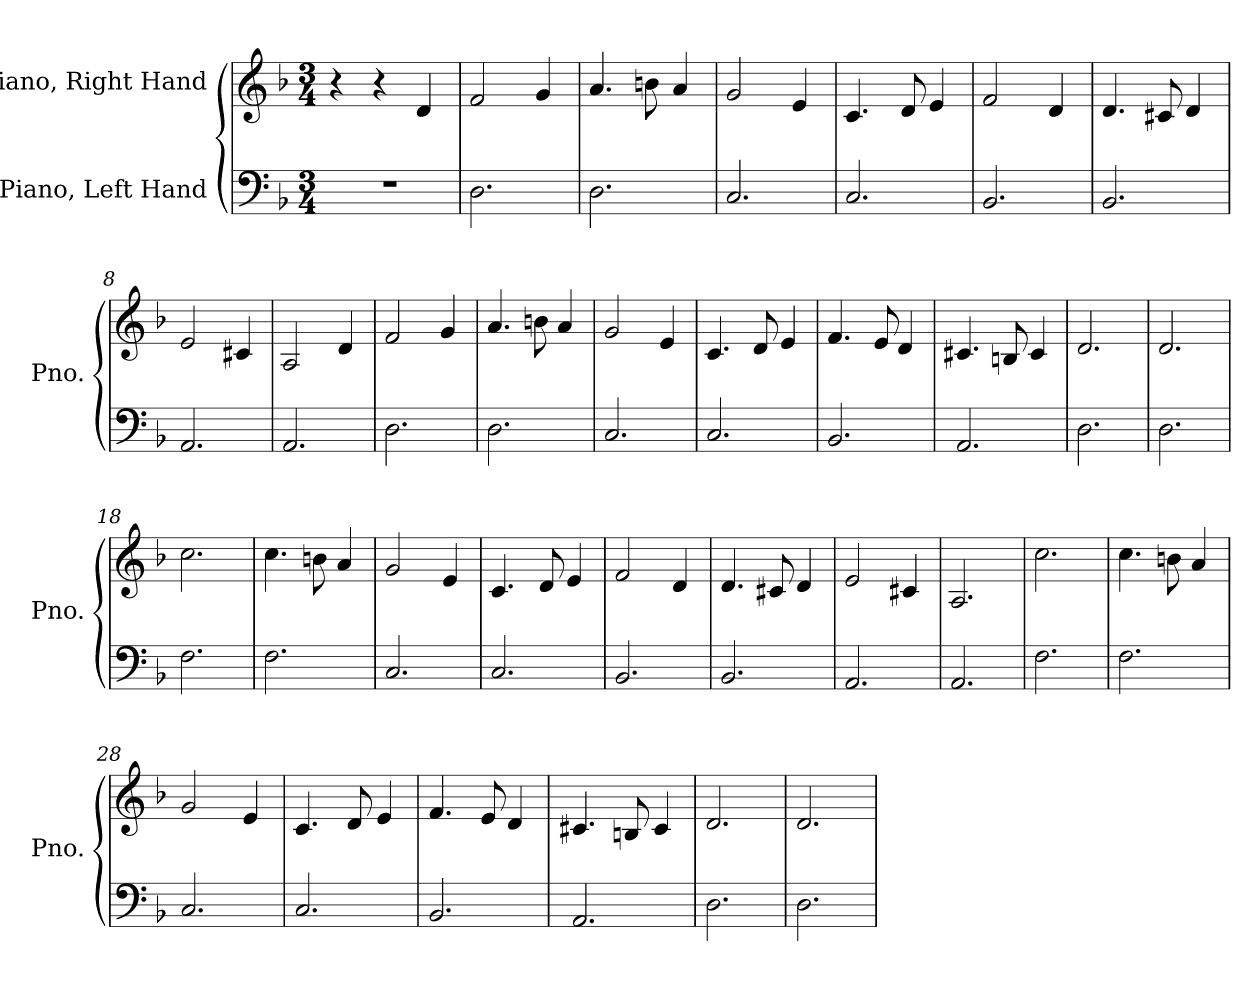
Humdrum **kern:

**kern	**kern
*part2	*part1
*staff2	*staff1
*I"Piano, Left Hand	*I"Piano, Right Hand
*I'Pno.	*I'Pno.
*clefF4	*clefG2
*k[b-]	*k[b-]
*M3/4	*M3/4
*MM160	*MM160
=1	=1
2.r	4r
.	4r
.	4d/
=2	=2
2.D\	2f/
.	4g/
=3	=3
2.D\	4.a/
.	8bn\
.	4a/
=4	=4
2.C/	2g/
.	4e/
=5	=5
2.C/	4.c/
.	8d/
.	4e/
=6	=6
2.BB-/	2f/
.	4d/
=7	=7
2.BB-/	4.d/
.	8c#X/
.	4d/
=8	=8
2.AA/	2e/
.	4c#X/
!!LO:LB:g=z
=9	=9
2.AA/	2A/
.	4d/
=10	=10
2.D\	2f/
.	4g/
=11	=11
2.D\	4.a/
.	8bn\
.	4a/
=12	=12
2.C/	2g/
.	4e/
=13	=13
2.C/	4.c/
.	8d/
.	4e/
=14	=14
2.BB-/	4.f/
.	8e/
.	4d/
=15	=15
2.AA/	4.c#X/
.	8Bn/
.	4c#/
=16	=16
2.D\	2.d/
=17	=17
2.D\	2.d/
=18	=18
2.F\	2.cc\
!!LO:LB:g=z
=19	=19
2.F\	4.cc\
.	8bn\
.	4a/
=20	=20
2.C/	2g/
.	4e/
=21	=21
2.C/	4.c/
.	8d/
.	4e/
=22	=22
2.BB-/	2f/
.	4d/
=23	=23
2.BB-/	4.d/
.	8c#X/
.	4d/
=24	=24
2.AA/	2e/
.	4c#X/
=25	=25
2.AA/	2.A/
=26	=26
2.F\	2.cc\
=27	=27
2.F\	4.cc\
.	8bn\
.	4a/
=28	=28
2.C/	2g/
.	4e/
!!LO:LB:g=z
=29	=29
2.C/	4.c/
.	8d/
.	4e/
=30	=30
2.BB-/	4.f/
.	8e/
.	4d/
=31	=31
2.AA/	4.c#X/
.	8Bn/
.	4c#/
=32	=32
2.D\	2.d/
=33	=33
2.D\	2.d/
=	=
*-	*-
